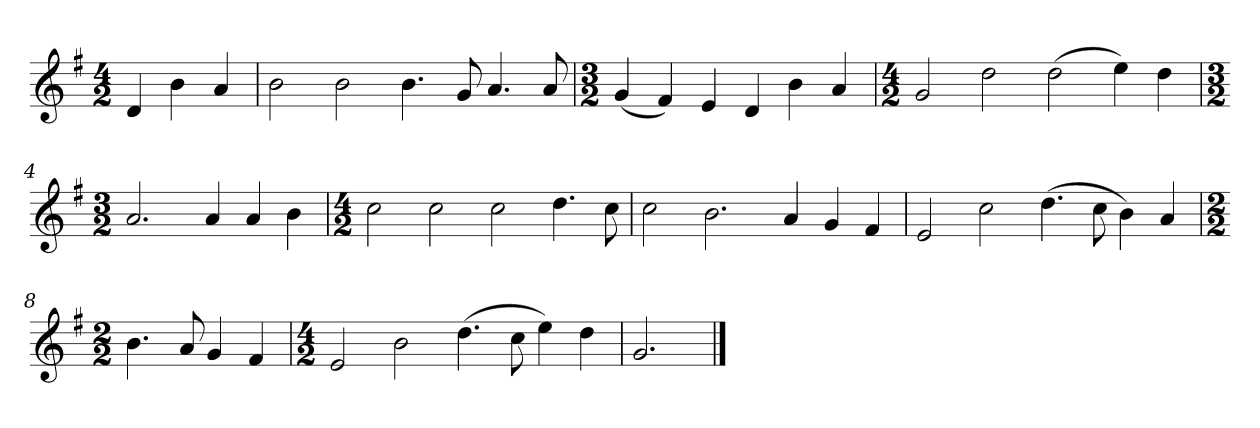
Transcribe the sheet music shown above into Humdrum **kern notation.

**kern
*part1
*staff1
*k[f#]
*M4/2
*MM120
=
4d
4b
4a
=1
2b
2b
4.b
8g
4.a
8a
=2
*M3/2
(4g
4f#)
4e
4d
4b
4a
=3
*M4/2
2g
2dd
(2dd
4ee)
4dd
=4
*M3/2
2.a
4a
4a
4b
=5
*M4/2
2cc
2cc
2cc
4.dd
8cc
=6
2cc
2.b
4a
4g
4f#
=7
2e
2cc
(4.dd
8cc
4b)
4a
=8
*M2/2
4.b
8a
4g
4f#
=9
*M4/2
2e
2b
(4.dd
8cc
4ee)
4dd
=10
2.g
==
*-
